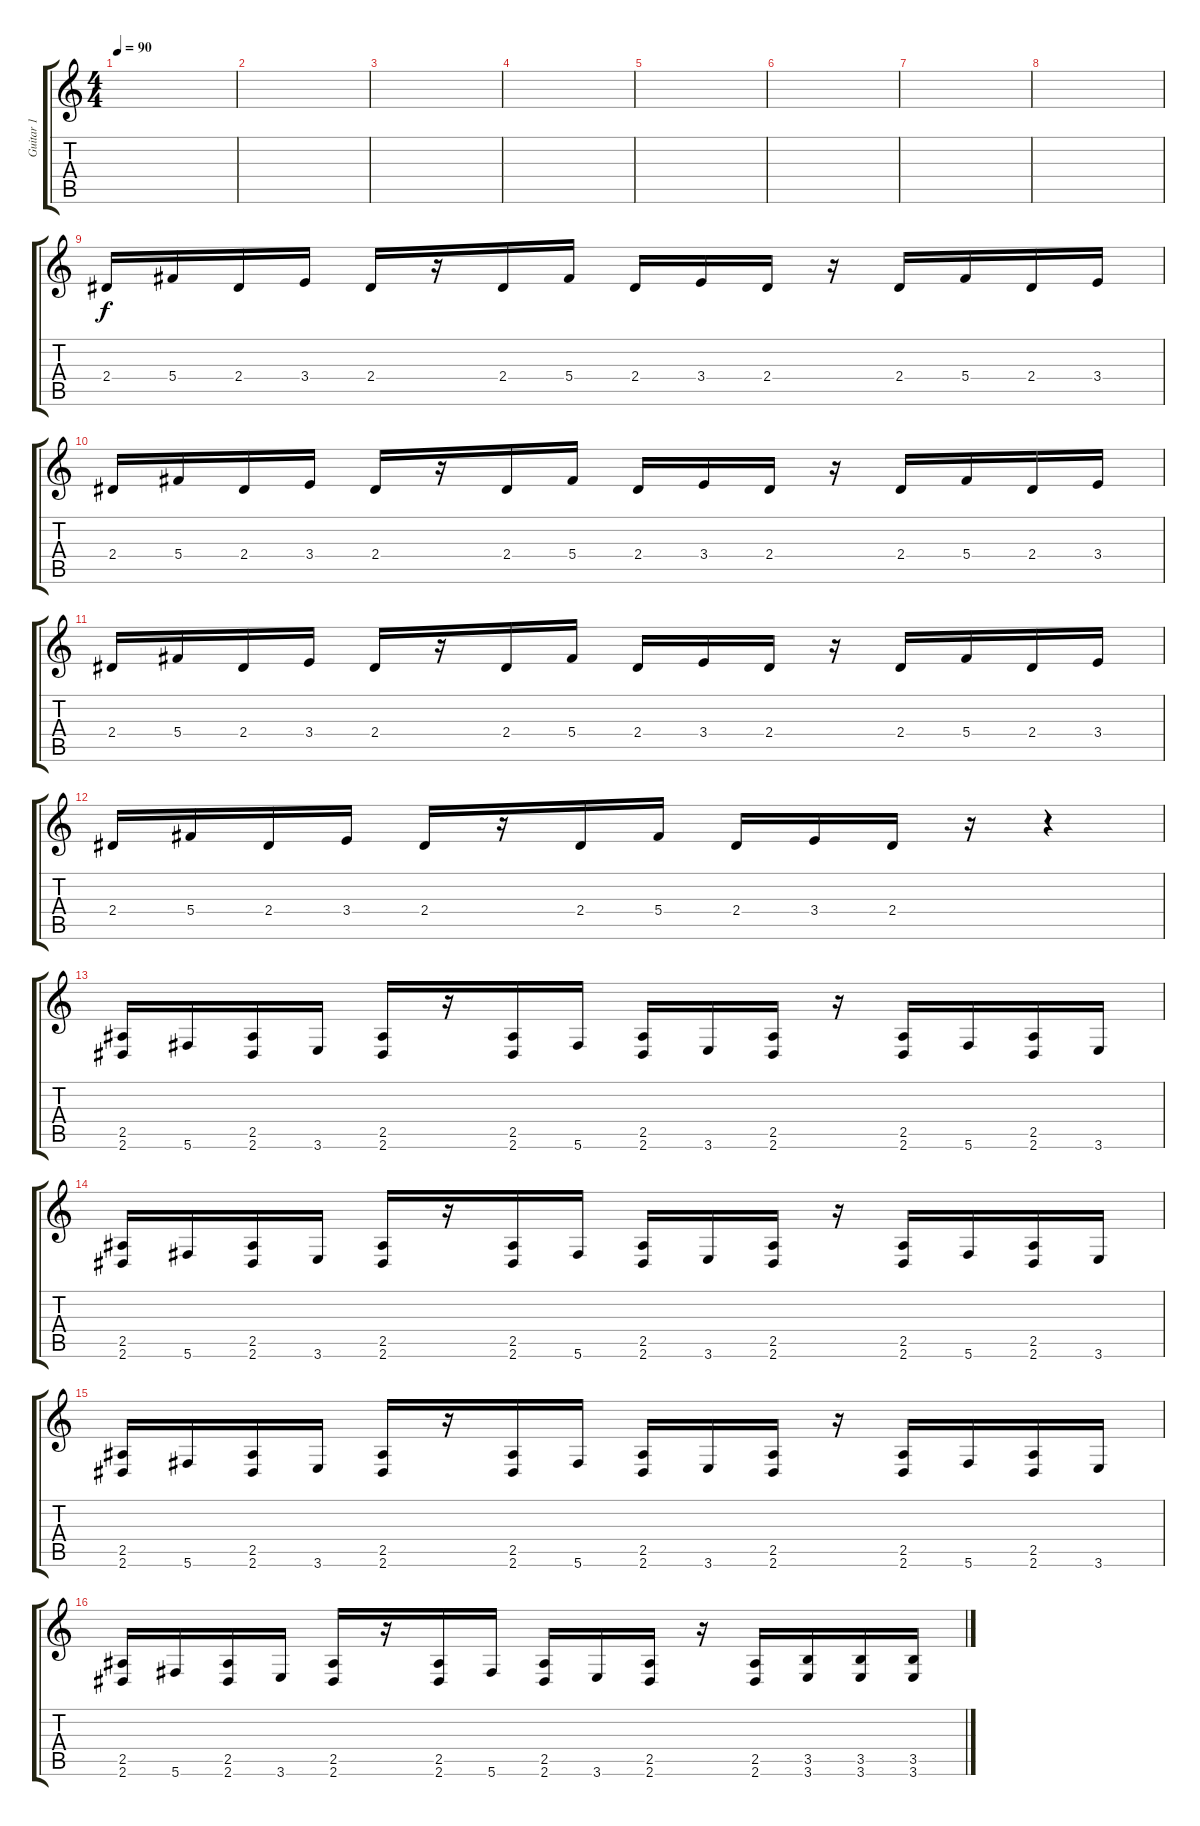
\track ("Guitar 1" "Guitar 1") {instrument overdrivenguitar}
\staff {score tabs}
\tuning (Eb4 Bb3 Gb3 Db3 Ab2 Db2) {hide}
\ts (4 4)
\tempo 90
\clef g2
\ks c
|
|
|
|
|
|
|
|
2.4.16 5.4.16 2.4.16 3.4.16 2.4.16 r.16 2.4.16 5.4.16 2.4.16 3.4.16 2.4.16 r.16 2.4.16 5.4.16 2.4.16 3.4.16 |
2.4.16 5.4.16 2.4.16 3.4.16 2.4.16 r.16 2.4.16 5.4.16 2.4.16 3.4.16 2.4.16 r.16 2.4.16 5.4.16 2.4.16 3.4.16 |
2.4.16 5.4.16 2.4.16 3.4.16 2.4.16 r.16 2.4.16 5.4.16 2.4.16 3.4.16 2.4.16 r.16 2.4.16 5.4.16 2.4.16 3.4.16 |
2.4.16 5.4.16 2.4.16 3.4.16 2.4.16 r.16 2.4.16 5.4.16 2.4.16 3.4.16 2.4.16 r.16 r.4 |
(2.5 2.6).16 5.6.16 (2.5 2.6).16 3.6.16 (2.5 2.6).16 r.16 (2.5 2.6).16 5.6.16 (2.5 2.6).16 3.6.16 (2.5 2.6).16 r.16 (2.5 2.6).16 5.6.16 (2.5 2.6).16 3.6.16 |
(2.5 2.6).16 5.6.16 (2.5 2.6).16 3.6.16 (2.5 2.6).16 r.16 (2.5 2.6).16 5.6.16 (2.5 2.6).16 3.6.16 (2.5 2.6).16 r.16 (2.5 2.6).16 5.6.16 (2.5 2.6).16 3.6.16 |
(2.5 2.6).16 5.6.16 (2.5 2.6).16 3.6.16 (2.5 2.6).16 r.16 (2.5 2.6).16 5.6.16 (2.5 2.6).16 3.6.16 (2.5 2.6).16 r.16 (2.5 2.6).16 5.6.16 (2.5 2.6).16 3.6.16 |
(2.5 2.6).16 5.6.16 (2.5 2.6).16 3.6.16 (2.5 2.6).16 r.16 (2.5 2.6).16 5.6.16 (2.5 2.6).16 3.6.16 (2.5 2.6).16 r.16 (2.5 2.6).16 (3.5 3.6).16 (3.5 3.6).16 (3.5 3.6).16
